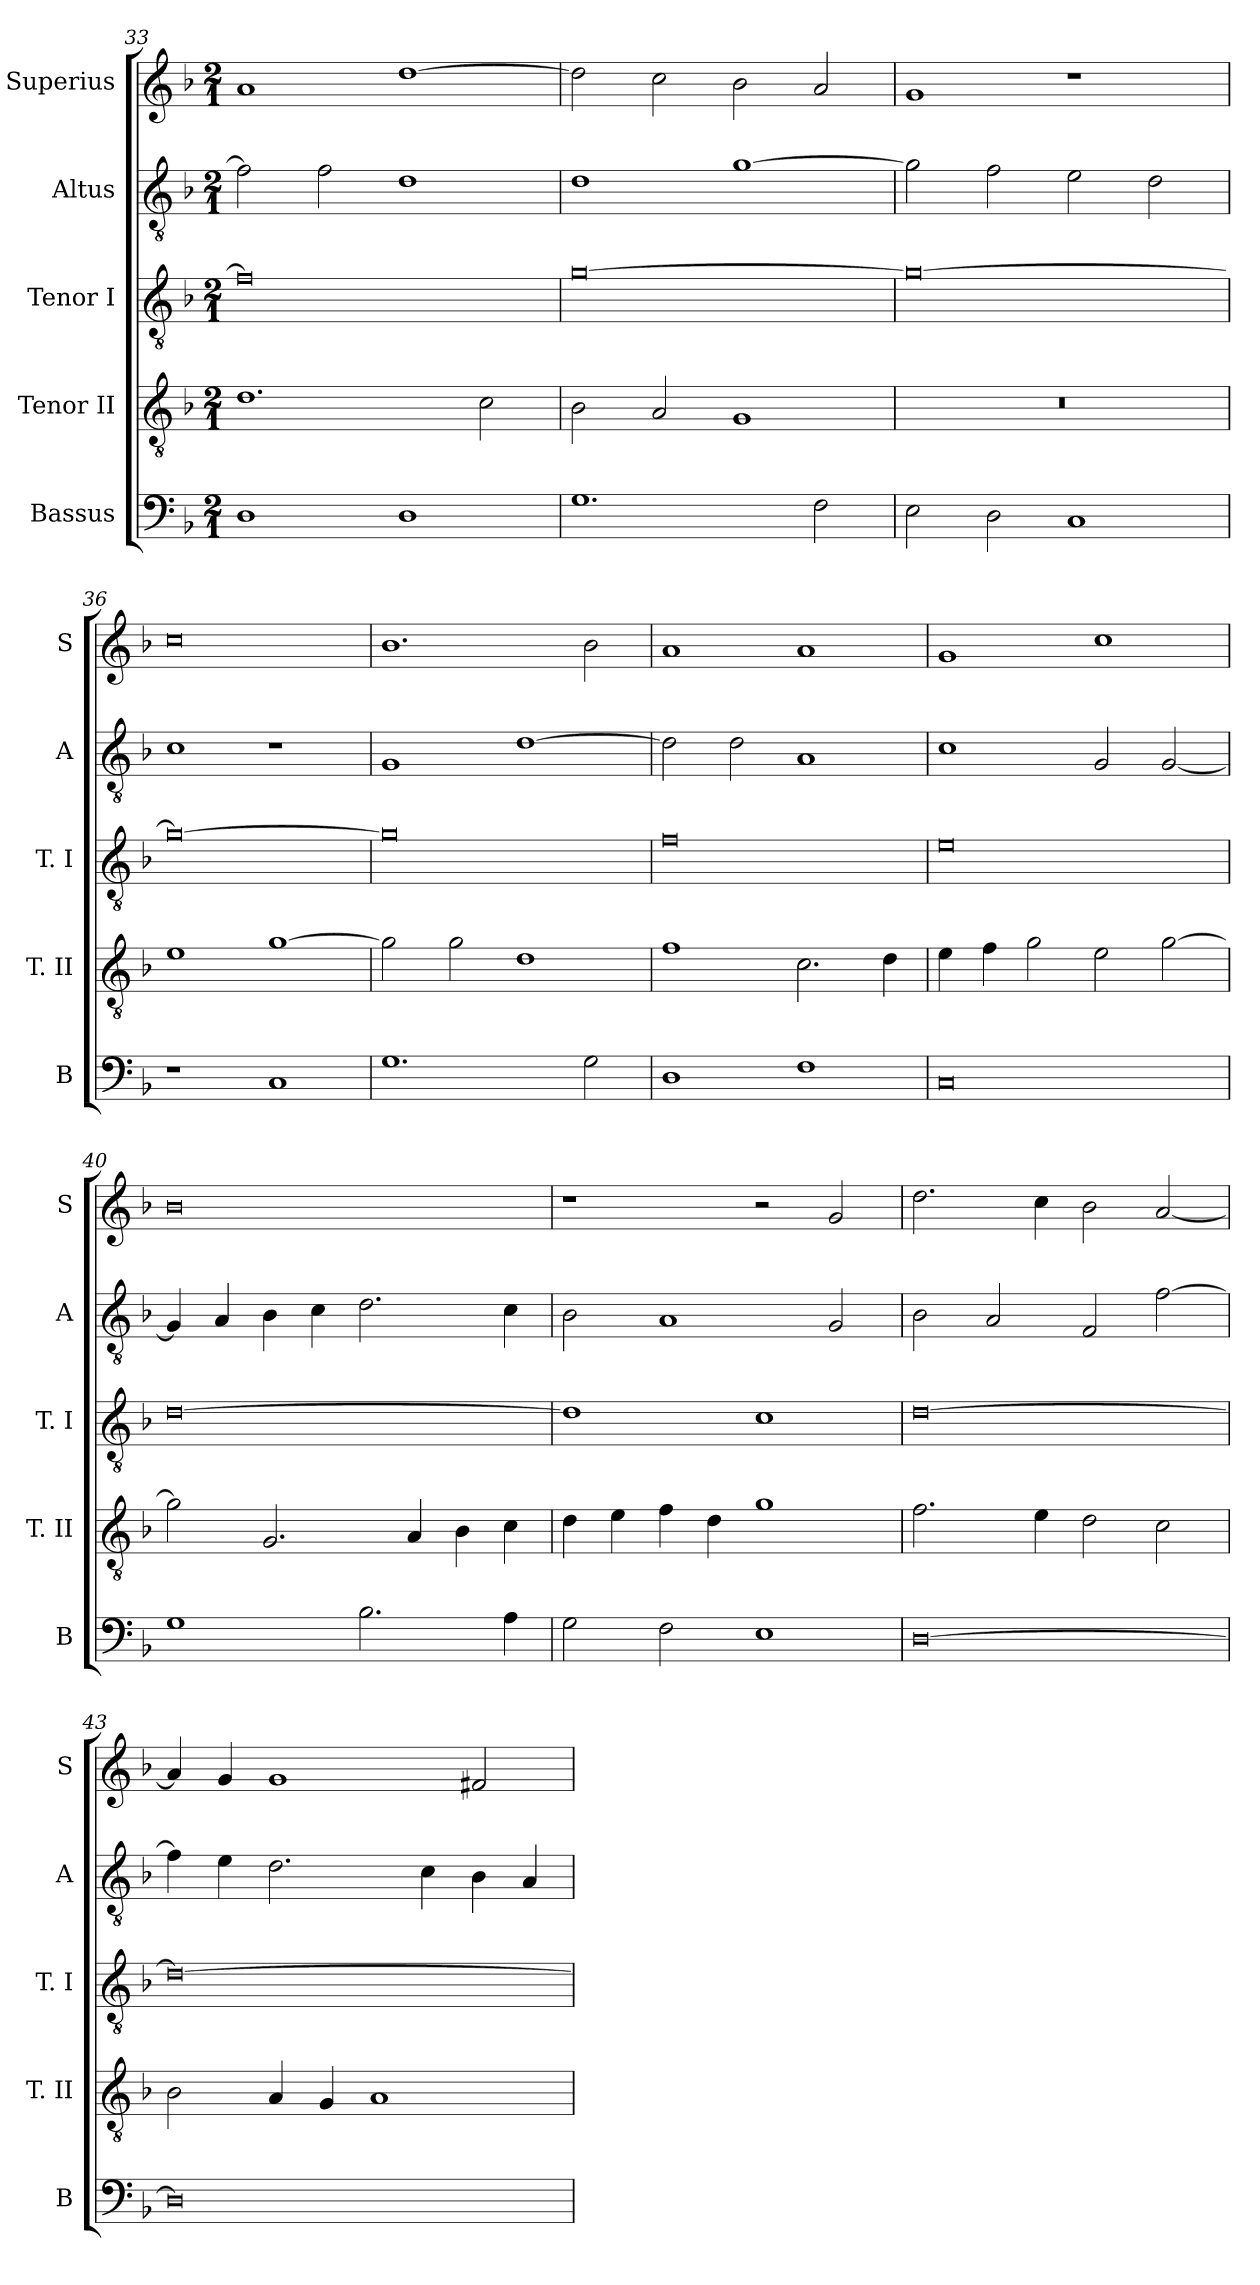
**kern	**kern	**kern	**kern	**kern
*part5	*part4	*part3	*part2	*part1
*staff5	*staff4	*staff3	*staff2	*staff1
*I"Bassus	*I"Tenor II	*I"Tenor I	*I"Altus	*I"Superius
*I'B	*I'T. II	*I'T. I	*I'A	*I'S
*clefF4	*clefGv2	*clefGv2	*clefGv2	*clefG2
*k[b-]	*k[b-]	*k[b-]	*k[b-]	*k[b-]
*F:	*F:	*F:	*F:	*F:
*M2/1	*M2/1	*M2/1	*M2/1	*M2/1
=33	=33	=33	=33	=33
1D	1.d	0f]	2f]	1a
.	.	.	2f	.
1D	.	.	1d	[1dd
.	2c	.	.	.
=34	=34	=34	=34	=34
1.G	2B-	[0g	1d	2dd]
.	2A	.	.	2cc
.	1G	.	[1g	2b-
2F	.	.	.	2a
=35	=35	=35	=35	=35
2E	0r	0g_	2g]	1g
2D	.	.	2f	.
1C	.	.	2e	1r
.	.	.	2d	.
=36	=36	=36	=36	=36
1r	1e	0g_	1c	0cc
1C	[1g	.	1r	.
=37	=37	=37	=37	=37
1.G	2g]	0g]	1G	1.b-
.	2g	.	.	.
.	1d	.	[1d	.
2G	.	.	.	2b-
=38	=38	=38	=38	=38
1D	1f	0f	2d]	1a
.	.	.	2d	.
1F	2.c	.	1A	1a
.	4d	.	.	.
=39	=39	=39	=39	=39
0C	4e	0e	1c	1g
.	4f	.	.	.
.	2g	.	.	.
.	2e	.	2G	1cc
.	[2g	.	[2G	.
=40	=40	=40	=40	=40
1G	2g]	[0d	4G]	0b-
.	.	.	4A	.
.	2.G	.	4B-	.
.	.	.	4c	.
2.B-	.	.	2.d	.
.	4A	.	.	.
.	4B-	.	.	.
4A	4c	.	4c	.
=41	=41	=41	=41	=41
2G	4d	1d]	2B-	1r
.	4e	.	.	.
2F	4f	.	1A	.
.	4d	.	.	.
1E	1g	1c	.	2r
.	.	.	2G	2g
=42	=42	=42	=42	=42
[0D	2.f	[0d	2B-	2.dd
.	.	.	2A	.
.	4e	.	.	4cc
.	2d	.	2F	2b-
.	2c	.	[2f	[2a
=43	=43	=43	=43	=43
0D]	2B-	0d_	4f]	4a]
.	.	.	4e	4g
.	4A	.	2.d	1g
.	4G	.	.	.
.	1A	.	.	.
.	.	.	4c	.
.	.	.	4B-	2f#X
.	.	.	4A	.
=	=	=	=	=
*-	*-	*-	*-	*-
